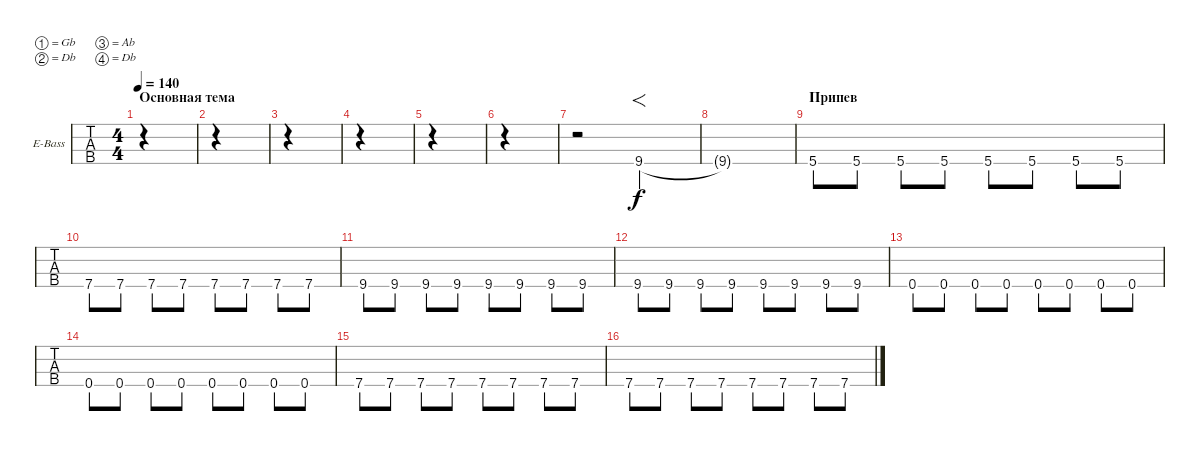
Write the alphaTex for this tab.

\defaultSystemsLayout 4
\bracketExtendMode groupsimilarinstruments
\firstSystemTrackNameOrientation horizontal
\otherSystemsTrackNameOrientation horizontal
\track ("Electric Bass" "E-Bass") {instrument electricbassfinger}
\staff {tabs}
\tuning (Gb2 Db2 Ab1 Db1)
\ts (4 4)
\section ("" "Основная тема")
\tempo 140
\clef f4
\scale
0.333333
\ks c
|
\scale
0.333333 |
\scale
0.333333 |
\scale
0.333333 |
\scale
0.333333 |
\scale
0.333333 |
\scale
0.333333 r.2 9.4.2{f} |
9.4{t}.1 |
\section ("" "Припев")
5.4.8 5.4.8 5.4.8 5.4.8 5.4.8 5.4.8 5.4.8 5.4.8 |
7.4.8 7.4.8 7.4.8 7.4.8 7.4.8 7.4.8 7.4.8 7.4.8 |
9.4.8 9.4.8 9.4.8 9.4.8 9.4.8 9.4.8 9.4.8 9.4.8 |
9.4.8 9.4.8 9.4.8 9.4.8 9.4.8 9.4.8 9.4.8 9.4.8 |
0.4.8 0.4.8 0.4.8 0.4.8 0.4.8 0.4.8 0.4.8 0.4.8 |
0.4.8 0.4.8 0.4.8 0.4.8 0.4.8 0.4.8 0.4.8 0.4.8 |
7.4.8 7.4.8 7.4.8 7.4.8 7.4.8 7.4.8 7.4.8 7.4.8 |
7.4.8 7.4.8 7.4.8 7.4.8 7.4.8 7.4.8 7.4.8 7.4.8
